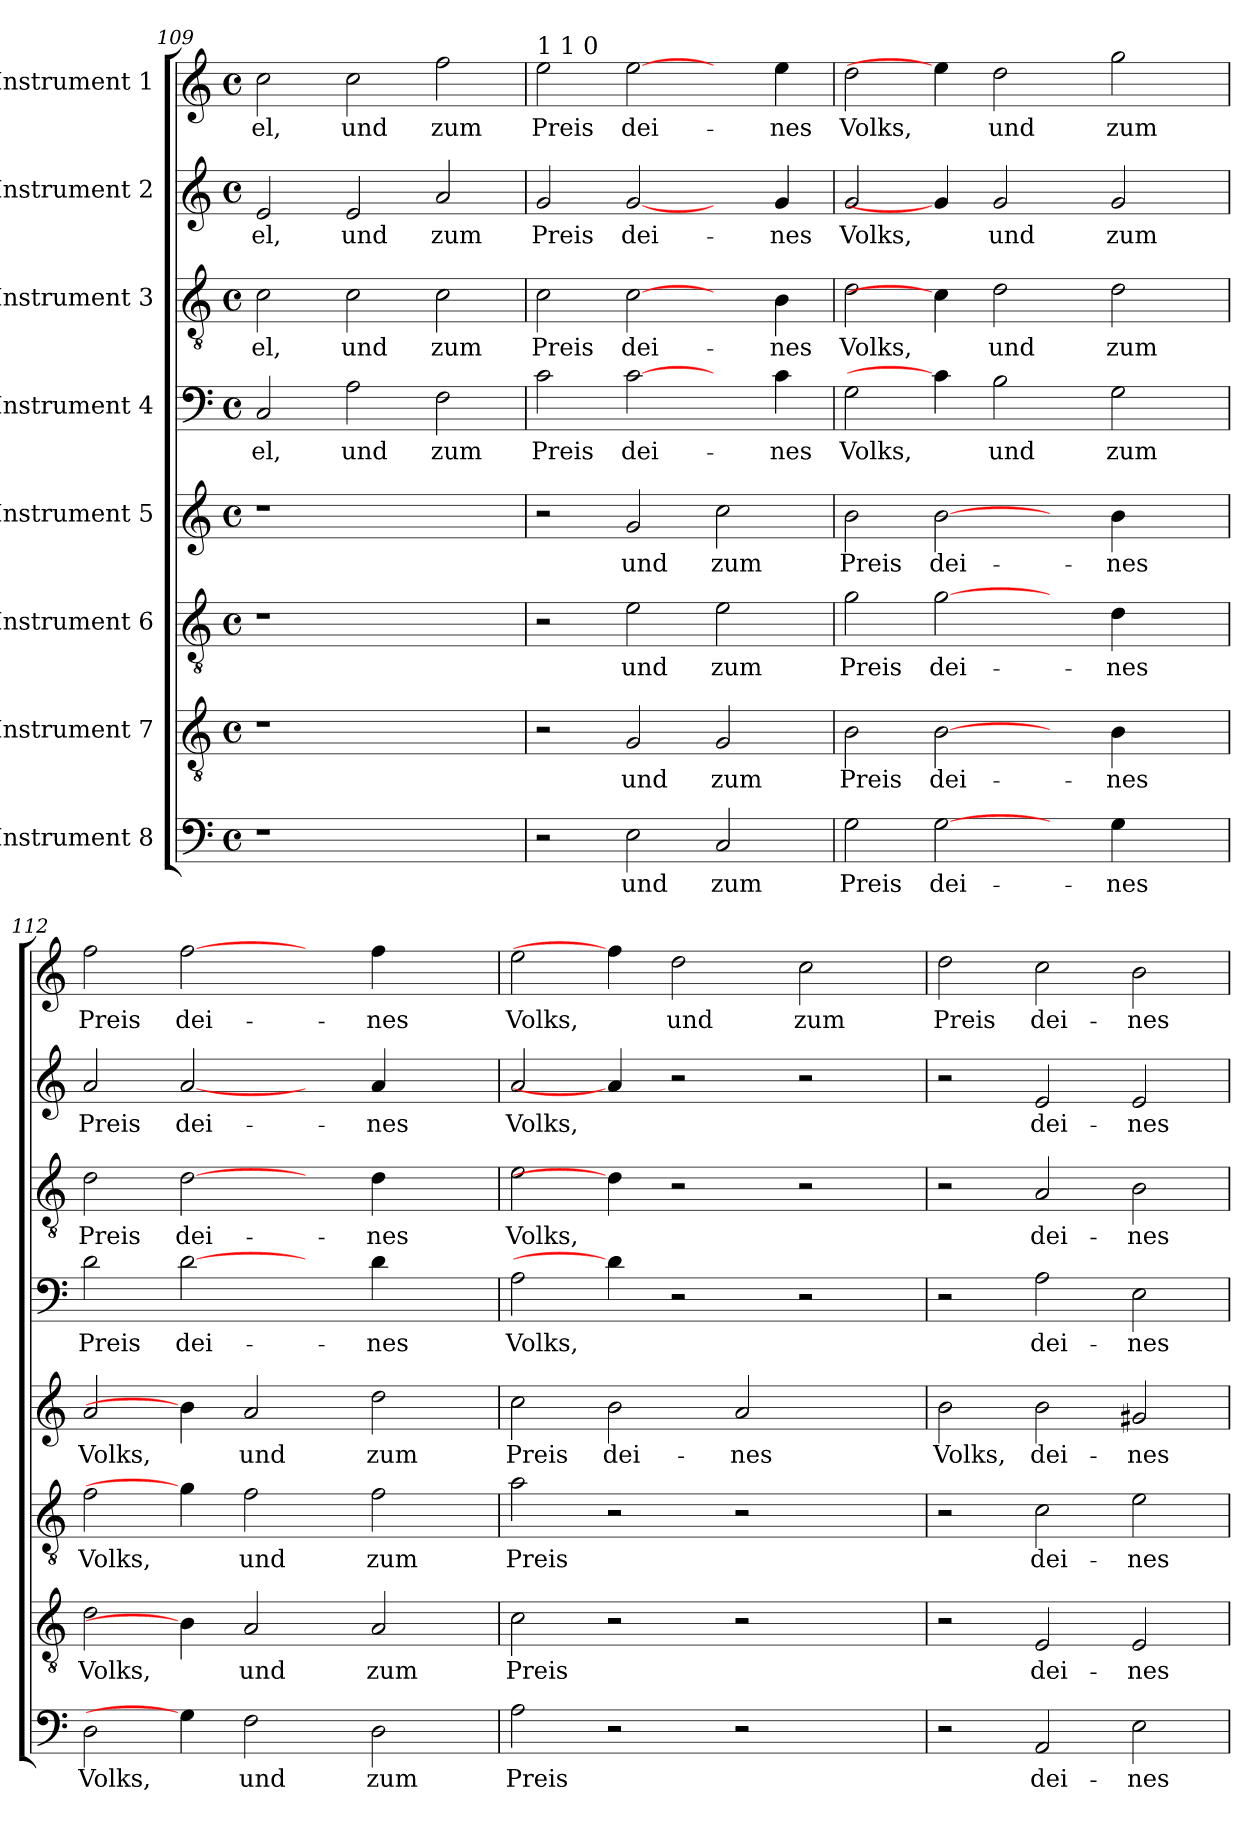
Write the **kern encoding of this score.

**kern	**text	**kern	**text	**kern	**text	**kern	**text	**kern	**text	**kern	**text	**kern	**text	**kern	**text
*part8	*part8	*part7	*part7	*part6	*part6	*part5	*part5	*part4	*part4	*part3	*part3	*part2	*part2	*part1	*part1
*staff8	*staff8	*staff7	*staff7	*staff6	*staff6	*staff5	*staff5	*staff4	*staff4	*staff3	*staff3	*staff2	*staff2	*staff1	*staff1
*I"Instrument 8	*	*I"Instrument 7	*	*I"Instrument 6	*	*I"Instrument 5	*	*I"Instrument 4	*	*I"Instrument 3	*	*I"Instrument 2	*	*I"Instrument 1	*
*clefF4	*	*clefGv2	*	*clefGv2	*	*clefG2	*	*clefF4	*	*clefGv2	*	*clefG2	*	*clefG2	*
*M4/4	*	*M4/4	*	*M4/4	*	*M4/4	*	*M4/4	*	*M4/4	*	*M4/4	*	*M4/4	*
*met(c)	*	*met(c)	*	*met(c)	*	*met(c)	*	*met(c)	*	*met(c)	*	*met(c)	*	*met(c)	*
=109	=109	=109	=109	=109	=109	=109	=109	=109	=109	=109	=109	=109	=109	=109	=109
!LO:N:vis=1	!	!LO:N:vis=1	!	!LO:N:vis=1	!	!LO:N:vis=1	!	!	!LO:LY:b:cj	!	!LO:LY:b:cj	!	!LO:LY:b:cj	!	!LO:LY:b:cj
1r	.	1r	.	1r	.	1r	.	2C/	-el,	2c\	-el,	2e/	-el,	2cc\	-el,
!	!	!	!	!	!	!	!	!	!LO:LY:b:cj	!	!LO:LY:b:cj	!	!LO:LY:b:cj	!	!LO:LY:b:cj
.	.	.	.	.	.	.	.	2A\	und	2c\	und	2e/	und	2cc\	und
!	!	!	!	!	!	!	!	!	!LO:LY:b:cj	!	!LO:LY:b:cj	!	!LO:LY:b:cj	!	!LO:LY:b:cj
2ryy	.	2ryy	.	2ryy	.	2ryy	.	2F\	zum	2c\	zum	2a/	zum	2ff\	zum
!!LO:LB:g=z
=110	=110	=110	=110	=110	=110	=110	=110	=110	=110	=110	=110	=110	=110	=110	=110
!	!	!	!	!	!	!	!	!	!	!	!	!	!	!LO:TX:a:t=1 1 0	!
!	!	!	!	!	!	!	!	!	!LO:LY:b:cj	!	!LO:LY:b:cj	!	!LO:LY:b:cj	!	!LO:LY:b:cj
2r	.	2r	.	2r	.	2r	.	2c\	Preis	2c\	Preis	2g/	Preis	2ee\	Preis
!	!LO:LY:b:cj	!	!LO:LY:b:cj	!	!LO:LY:b:cj	!	!LO:LY:b:cj	!	!LO:LY:b:cj	!	!LO:LY:b:cj	!	!LO:LY:b:cj	!	!LO:LY:b:cj
2E\	und	2G/	und	2e\	und	2g/	und	[2c\	dei-	[2c\	dei-	[2g/	dei-	[2ee\	dei-
!	!LO:LY:b:cj	!	!LO:LY:b:cj	!	!LO:LY:b:cj	!	!LO:LY:b:cj	!	!	!	!	!	!	!	!
2C/	zum	2G/	zum	2e\	zum	2cc\	zum	4ryy	.	4ryy	.	4ryy	.	4ryy	.
!	!	!	!	!	!	!	!	!	!LO:LY:b:cj	!	!LO:LY:b:cj	!	!LO:LY:b:cj	!	!LO:LY:b:cj
.	.	.	.	.	.	.	.	4c\	-nes	4B\	-nes	4g/	-nes	4ee\	-nes
=111	=111	=111	=111	=111	=111	=111	=111	=111	=111	=111	=111	=111	=111	=111	=111
!	!LO:LY:b:cj	!	!LO:LY:b:cj	!	!LO:LY:b:cj	!	!LO:LY:b:cj	!	!LO:LY:b:cj	!	!LO:LY:b:cj	!	!LO:LY:b:cj	!	!LO:LY:b:cj
2G\	Preis	2B\	Preis	2g\	Preis	2b\	Preis	2G\	Volks,	2d\	Volks,	2g/	Volks,	2dd\	Volks,
!	!LO:LY:b:cj	!	!LO:LY:b:cj	!	!LO:LY:b:cj	!	!LO:LY:b:cj	!	!	!	!	!	!	!	!
[2G\	dei-	[2B\	dei-	[2g\	dei-	[2b\	dei-	4c\]	.	4c\]	.	4g/]	.	4ee\]	.
!	!	!	!	!	!	!	!	!	!LO:LY:b:cj	!	!LO:LY:b:cj	!	!LO:LY:b:cj	!	!LO:LY:b:cj
.	.	.	.	.	.	.	.	2B\	und	2d\	und	2g/	und	2dd\	und
4ryy	.	4ryy	.	4ryy	.	4ryy	.	.	.	.	.	.	.	.	.
!	!LO:LY:b:cj	!	!LO:LY:b:cj	!	!LO:LY:b:cj	!	!LO:LY:b:cj	!	!LO:LY:b:cj	!	!LO:LY:b:cj	!	!LO:LY:b:cj	!	!LO:LY:b:cj
4G\	-nes	4B\	-nes	4d\	-nes	4b\	-nes	2G\	zum	2d\	zum	2g/	zum	2gg\	zum
4ryy	.	4ryy	.	4ryy	.	4ryy	.	.	.	.	.	.	.	.	.
=112	=112	=112	=112	=112	=112	=112	=112	=112	=112	=112	=112	=112	=112	=112	=112
!	!LO:LY:b:cj	!	!LO:LY:b:cj	!	!LO:LY:b:cj	!	!LO:LY:b:cj	!	!LO:LY:b:cj	!	!LO:LY:b:cj	!	!LO:LY:b:cj	!	!LO:LY:b:cj
2D\	Volks,	2d\	Volks,	2f\	Volks,	2a/	Volks,	2d\	Preis	2d\	Preis	2a/	Preis	2ff\	Preis
!	!	!	!	!	!	!	!	!	!LO:LY:b:cj	!	!LO:LY:b:cj	!	!LO:LY:b:cj	!	!LO:LY:b:cj
4G\]	.	4B\]	.	4g\]	.	4b\]	.	[2d\	dei-	[2d\	dei-	[2a/	dei-	[2ff\	dei-
!	!LO:LY:b:cj	!	!LO:LY:b:cj	!	!LO:LY:b:cj	!	!LO:LY:b:cj	!	!	!	!	!	!	!	!
2F\	und	2A/	und	2f\	und	2a/	und	.	.	.	.	.	.	.	.
.	.	.	.	.	.	.	.	4ryy	.	4ryy	.	4ryy	.	4ryy	.
!	!LO:LY:b:cj	!	!LO:LY:b:cj	!	!LO:LY:b:cj	!	!LO:LY:b:cj	!	!LO:LY:b:cj	!	!LO:LY:b:cj	!	!LO:LY:b:cj	!	!LO:LY:b:cj
2D\	zum	2A/	zum	2f\	zum	2dd\	zum	4d\	-nes	4d\	-nes	4a/	-nes	4ff\	-nes
.	.	.	.	.	.	.	.	4ryy	.	4ryy	.	4ryy	.	4ryy	.
=113	=113	=113	=113	=113	=113	=113	=113	=113	=113	=113	=113	=113	=113	=113	=113
!	!LO:LY:b:cj	!	!LO:LY:b:cj	!	!LO:LY:b:cj	!	!LO:LY:b:cj	!	!LO:LY:b:cj	!	!LO:LY:b:cj	!	!LO:LY:b:cj	!	!LO:LY:b:cj
2A\	Preis	2c\	Preis	2a\	Preis	2cc\	Preis	2A\	Volks,	2e\	Volks,	2a/	Volks,	2ee\	Volks,
!	!	!	!	!	!	!	!LO:LY:b:cj	!	!	!	!	!	!	!	!
2r	.	2r	.	2r	.	2b\	dei-	4d\]	.	4d\]	.	4a/]	.	4ff\]	.
!	!	!	!	!	!	!	!	!	!	!	!	!	!	!	!LO:LY:b:cj
.	.	.	.	.	.	.	.	2r	.	2r	.	2r	.	2dd\	und
!	!	!	!	!	!	!	!LO:LY:b:cj	!	!	!	!	!	!	!	!
2r	.	2r	.	2r	.	2a/	-nes	.	.	.	.	.	.	.	.
!	!	!	!	!	!	!	!	!	!	!	!	!	!	!	!LO:LY:b:cj
.	.	.	.	.	.	.	.	2r	.	2r	.	2r	.	2cc\	zum
4ryy	.	4ryy	.	4ryy	.	4ryy	.	.	.	.	.	.	.	.	.
=114	=114	=114	=114	=114	=114	=114	=114	=114	=114	=114	=114	=114	=114	=114	=114
!	!	!	!	!	!	!	!LO:LY:b:cj	!	!	!	!	!	!	!	!LO:LY:b:cj
2r	.	2r	.	2r	.	2b\	Volks,	2r	.	2r	.	2r	.	2dd\	Preis
!	!LO:LY:b:cj	!	!LO:LY:b:cj	!	!LO:LY:b:cj	!	!LO:LY:b:cj	!	!LO:LY:b:cj	!	!LO:LY:b:cj	!	!LO:LY:b:cj	!	!LO:LY:b:cj
2AA/	dei-	2E/	dei-	2c\	dei-	2b\	dei-	2A\	dei-	2A/	dei-	2e/	dei-	2cc\	dei-
!	!LO:LY:b:cj	!	!LO:LY:b:cj	!	!LO:LY:b:cj	!	!LO:LY:b:cj	!	!LO:LY:b:cj	!	!LO:LY:b:cj	!	!LO:LY:b:cj	!	!LO:LY:b:cj
2E\	-nes	2E/	-nes	2e\	-nes	2g#X/	-nes	2E\	-nes	2B\	-nes	2e/	-nes	2b\	-nes
=	=	=	=	=	=	=	=	=	=	=	=	=	=	=	=
*-	*-	*-	*-	*-	*-	*-	*-	*-	*-	*-	*-	*-	*-	*-	*-
